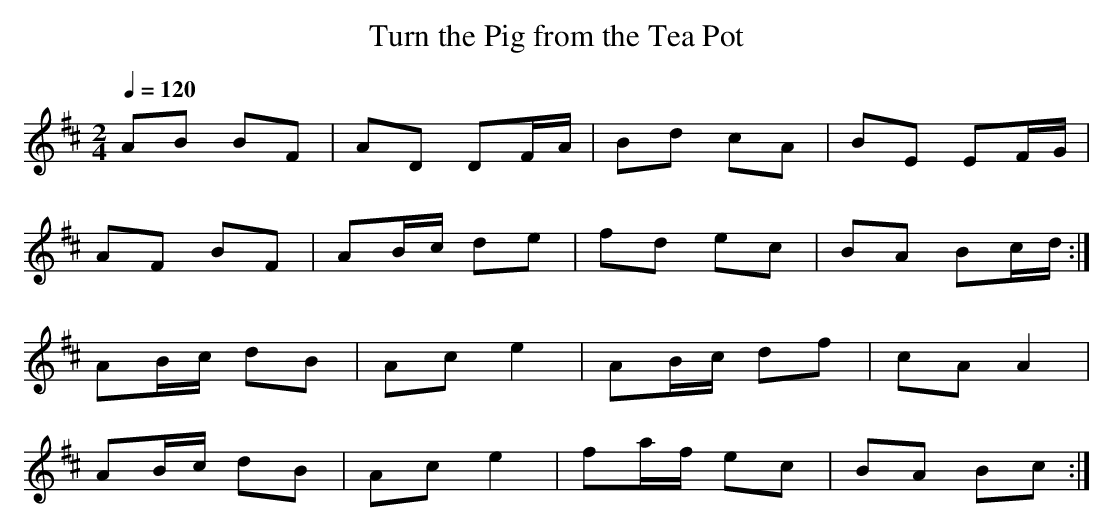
X:1
T: Turn the Pig from the Tea Pot
M: 2/4
L: 1/8
Q: 1/4=120
K: D
AB BF | AD DF/A/ | Bd cA | BE EF/G/ |
AF BF | AB/c/ de | fd ec| BA Bc/d/:|
AB/c/ dB | Ac e2 | AB/c/ df | cA A2|
AB/c/ dB | Ac e2 | fa/f/ ec | BA Bc :|
